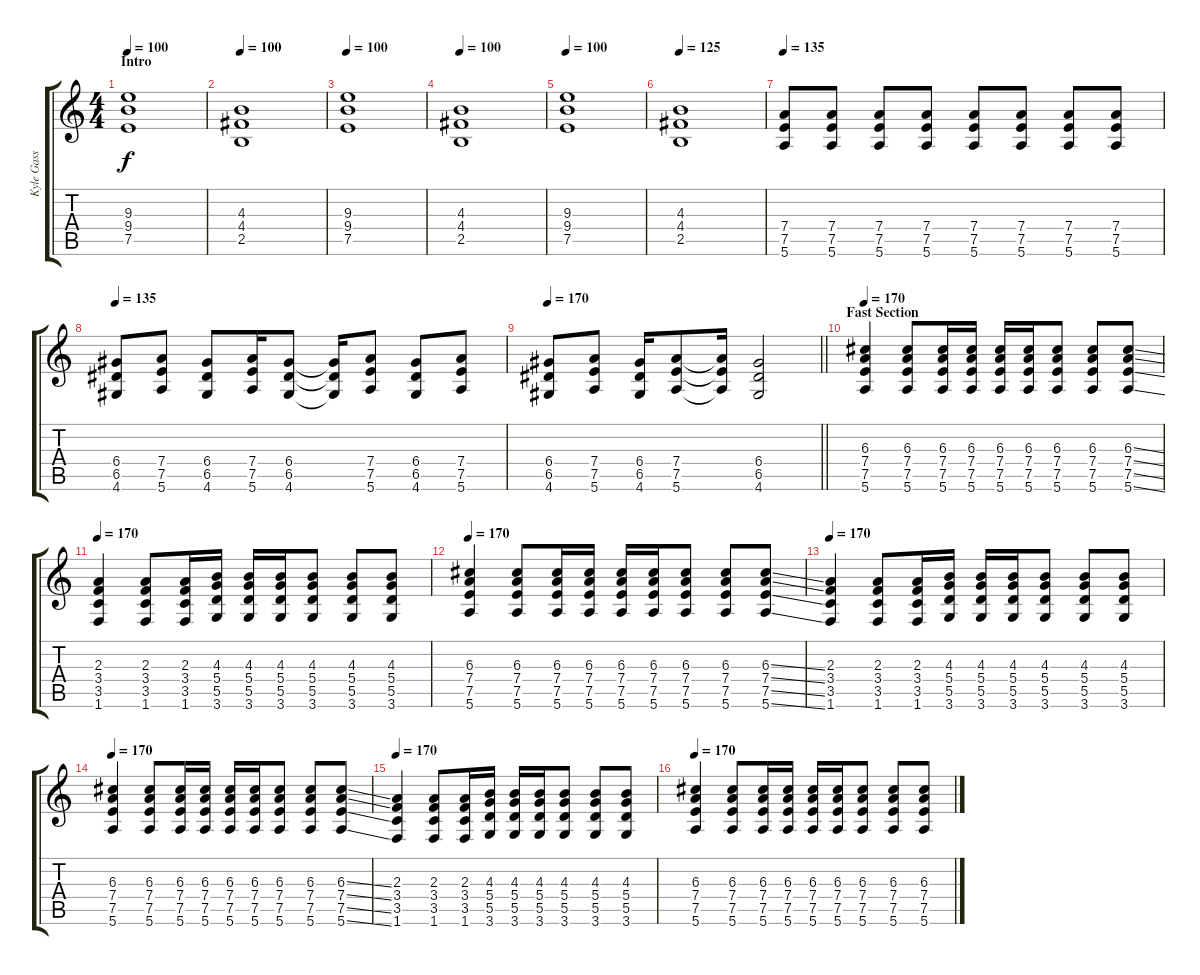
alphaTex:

\track ("Kyle Gass (Lead Guitar)" "Kyle Gass ") {instrument acousticguitarsteel}
\staff {score tabs}
\tuning (E4 B3 G3 D3 A2 E2) {hide}
\ts (4 4)
\section ("" "Intro")
\tempo 100
\clef g2
\ks c
(9.3 9.4 7.5).1{dy f instrument acousticguitarsteel} |
\tempo 100
(4.3 4.4 2.5).1 |
\tempo 100
(9.3 9.4 7.5).1 |
\tempo 100
(4.3 4.4 2.5).1 |
\tempo 100
(9.3 9.4 7.5).1 |
\tempo 125
(4.3 4.4 2.5).1 |
\tempo 135
(7.4 7.5 5.6).8 (7.4 7.5 5.6).8 (7.4 7.5 5.6).8 (7.4 7.5 5.6).8 (7.4 7.5 5.6).8 (7.4 7.5 5.6).8 (7.4 7.5 5.6).8 (7.4 7.5 5.6).8 |
\tempo 135
(6.4 6.5 4.6).8 (7.4 7.5 5.6).8 (6.4 6.5 4.6).8 (7.4 7.5 5.6).16 (6.4 6.5 4.6).8 (6.4{t} 6.5{t} 4.6{t}).16 (7.4 7.5 5.6).8 (6.4 6.5 4.6).8 (7.4 7.5 5.6).8 |
\tempo 170
\barLineRight lightlight
(6.4 6.5 4.6).8 (7.4 7.5 5.6).8 (6.4 6.5 4.6).16 (7.4 7.5 5.6).8 (7.4{t} 7.5{t} 5.6{t}).16 (6.4 6.5 4.6).2 |
\section ("" "Fast Section")
\tempo 170
(6.3 7.4 7.5 5.6).4 (6.3 7.4 7.5 5.6).8 (6.3 7.4 7.5 5.6).16 (6.3 7.4 7.5 5.6).16 (6.3 7.4 7.5 5.6).16 (6.3 7.4 7.5 5.6).16 (6.3 7.4 7.5 5.6).8 (6.3 7.4 7.5 5.6).8 (6.3{ss} 7.4{ss} 7.5{ss} 5.6{ss}).8 |
\tempo 170
(2.3 3.4 3.5 1.6).4 (2.3 3.4 3.5 1.6).8 (2.3 3.4 3.5 1.6).16 (4.3 5.4 5.5 3.6).16 (4.3 5.4 5.5 3.6).16 (4.3 5.4 5.5 3.6).16 (4.3 5.4 5.5 3.6).8 (4.3 5.4 5.5 3.6).8 (4.3 5.4 5.5 3.6).8 |
\tempo 170
(6.3 7.4 7.5 5.6).4 (6.3 7.4 7.5 5.6).8 (6.3 7.4 7.5 5.6).16 (6.3 7.4 7.5 5.6).16 (6.3 7.4 7.5 5.6).16 (6.3 7.4 7.5 5.6).16 (6.3 7.4 7.5 5.6).8 (6.3 7.4 7.5 5.6).8 (6.3{ss} 7.4{ss} 7.5{ss} 5.6{ss}).8 |
\tempo 170
(2.3 3.4 3.5 1.6).4 (2.3 3.4 3.5 1.6).8 (2.3 3.4 3.5 1.6).16 (4.3 5.4 5.5 3.6).16 (4.3 5.4 5.5 3.6).16 (4.3 5.4 5.5 3.6).16 (4.3 5.4 5.5 3.6).8 (4.3 5.4 5.5 3.6).8 (4.3 5.4 5.5 3.6).8 |
\tempo 170
(6.3 7.4 7.5 5.6).4 (6.3 7.4 7.5 5.6).8 (6.3 7.4 7.5 5.6).16 (6.3 7.4 7.5 5.6).16 (6.3 7.4 7.5 5.6).16 (6.3 7.4 7.5 5.6).16 (6.3 7.4 7.5 5.6).8 (6.3 7.4 7.5 5.6).8 (6.3{ss} 7.4{ss} 7.5{ss} 5.6{ss}).8 |
\tempo 170
(2.3 3.4 3.5 1.6).4 (2.3 3.4 3.5 1.6).8 (2.3 3.4 3.5 1.6).16 (4.3 5.4 5.5 3.6).16 (4.3 5.4 5.5 3.6).16 (4.3 5.4 5.5 3.6).16 (4.3 5.4 5.5 3.6).8 (4.3 5.4 5.5 3.6).8 (4.3 5.4 5.5 3.6).8 |
\tempo 170
(6.3 7.4 7.5 5.6).4 (6.3 7.4 7.5 5.6).8 (6.3 7.4 7.5 5.6).16 (6.3 7.4 7.5 5.6).16 (6.3 7.4 7.5 5.6).16 (6.3 7.4 7.5 5.6).16 (6.3 7.4 7.5 5.6).8 (6.3 7.4 7.5 5.6).8 (6.3{ss} 7.4{ss} 7.5{ss} 5.6{ss}).8
